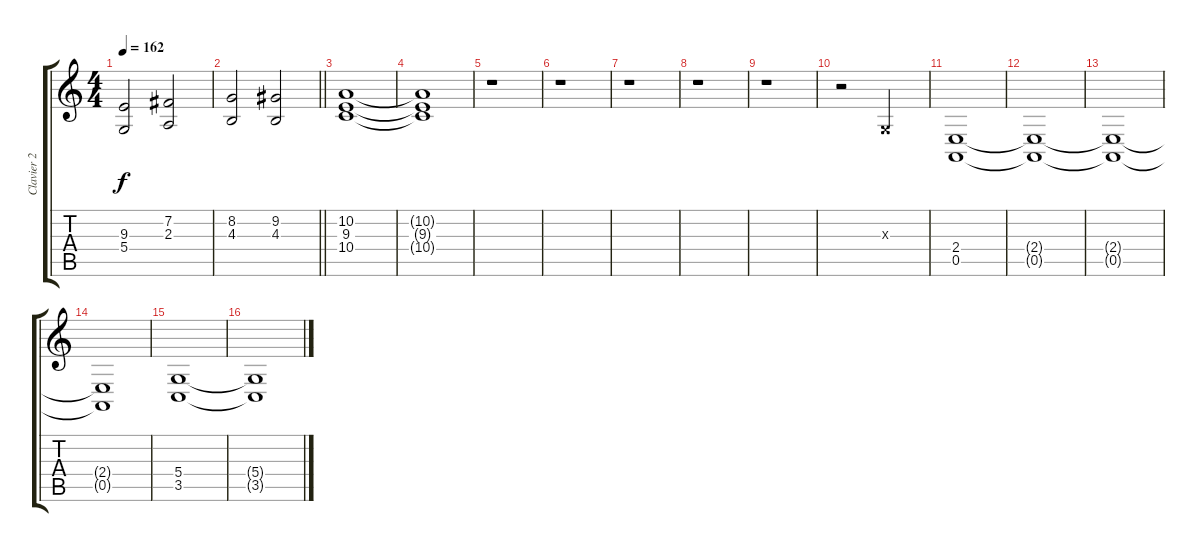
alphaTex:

\track ("Clavier 2" "Clavier 2") {instrument lead2sawtooth}
\staff {score tabs}
\tuning (E4 B3 G3 D3 A2 D2) {hide}
\ts (4 4)
\tempo 162
\clef g2
\ks c
(9.3 5.4).2{dy f} (7.2 2.3).2 |
\barLineRight lightlight
(8.2 4.3).2 (9.2 4.3).2 |
(10.2 9.3 10.4).1 |
(10.2{t} 9.3{t} 10.4{t}).1 |
r.1 |
r.1 |
r.1 |
r.1 |
r.1 |
r.2{instrument lead2sawtooth} 0.3{x}.2 |
(2.4 0.5).1 |
(2.4{t} 0.5{t}).1 |
(2.4{t} 0.5{t}).1 |
(2.4{t} 0.5{t}).1 |
(5.4 3.5).1 |
(5.4{t} 3.5{t}).1
